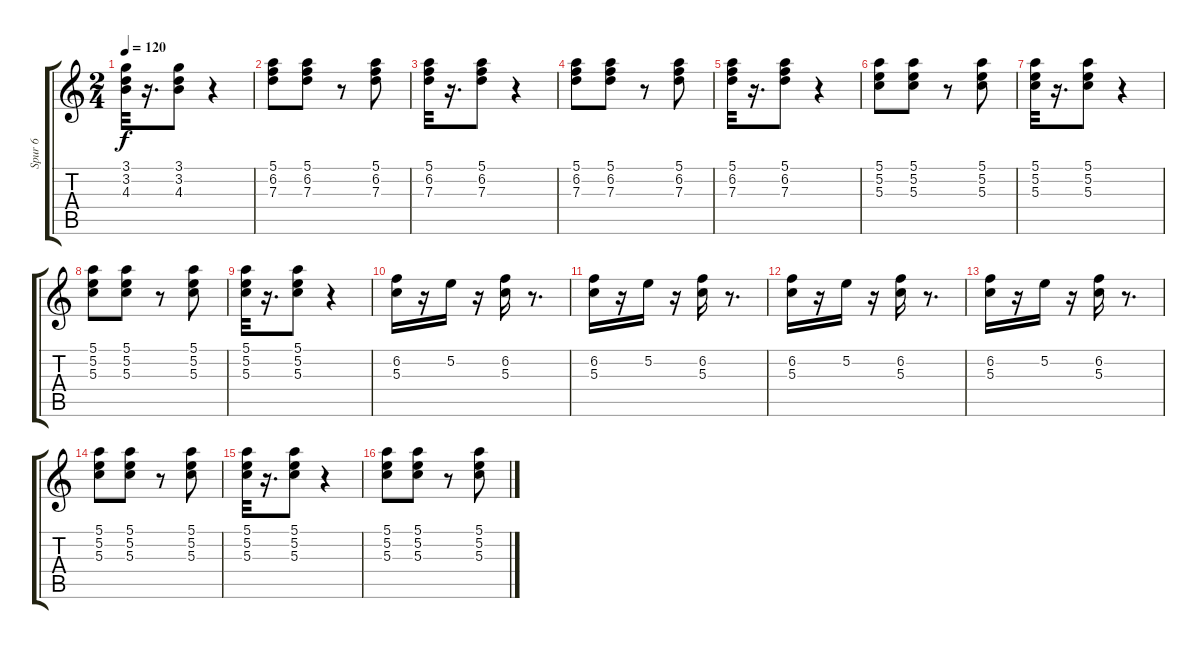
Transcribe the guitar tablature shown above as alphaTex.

\track ("Spur 6" "Spur 6") {instrument acousticguitarsteel}
\staff {score tabs}
\tuning (E4 B3 G3 D3 A2 E2) {hide}
\ts (2 4)
\tempo 120
\clef g2
\ks c
(3.1 3.2 4.3).32{dy f} r.16{d} (3.1 3.2 4.3).8 r.4 |
(5.1 6.2 7.3).8 (5.1 6.2 7.3).8 r.8 (5.1 6.2 7.3).8 |
(5.1 6.2 7.3).32 r.16{d} (5.1 6.2 7.3).8 r.4 |
(5.1 6.2 7.3).8 (5.1 6.2 7.3).8 r.8 (5.1 6.2 7.3).8 |
(5.1 6.2 7.3).32 r.16{d} (5.1 6.2 7.3).8 r.4 |
(5.1 5.2 5.3).8 (5.1 5.2 5.3).8 r.8 (5.1 5.2 5.3).8 |
(5.1 5.2 5.3).32 r.16{d} (5.1 5.2 5.3).8 r.4 |
(5.1 5.2 5.3).8 (5.1 5.2 5.3).8 r.8 (5.1 5.2 5.3).8 |
(5.1 5.2 5.3).32 r.16{d} (5.1 5.2 5.3).8 r.4 |
(6.2 5.3).16 r.16 5.2.16 r.16 (6.2 5.3).16 r.8{d} |
(6.2 5.3).16 r.16 5.2.16 r.16 (6.2 5.3).16 r.8{d} |
(6.2 5.3).16 r.16 5.2.16 r.16 (6.2 5.3).16 r.8{d} |
(6.2 5.3).16 r.16 5.2.16 r.16 (6.2 5.3).16 r.8{d} |
(5.1 5.2 5.3).8 (5.1 5.2 5.3).8 r.8 (5.1 5.2 5.3).8 |
(5.1 5.2 5.3).32 r.16{d} (5.1 5.2 5.3).8 r.4 |
(5.1 5.2 5.3).8 (5.1 5.2 5.3).8 r.8 (5.1 5.2 5.3).8
